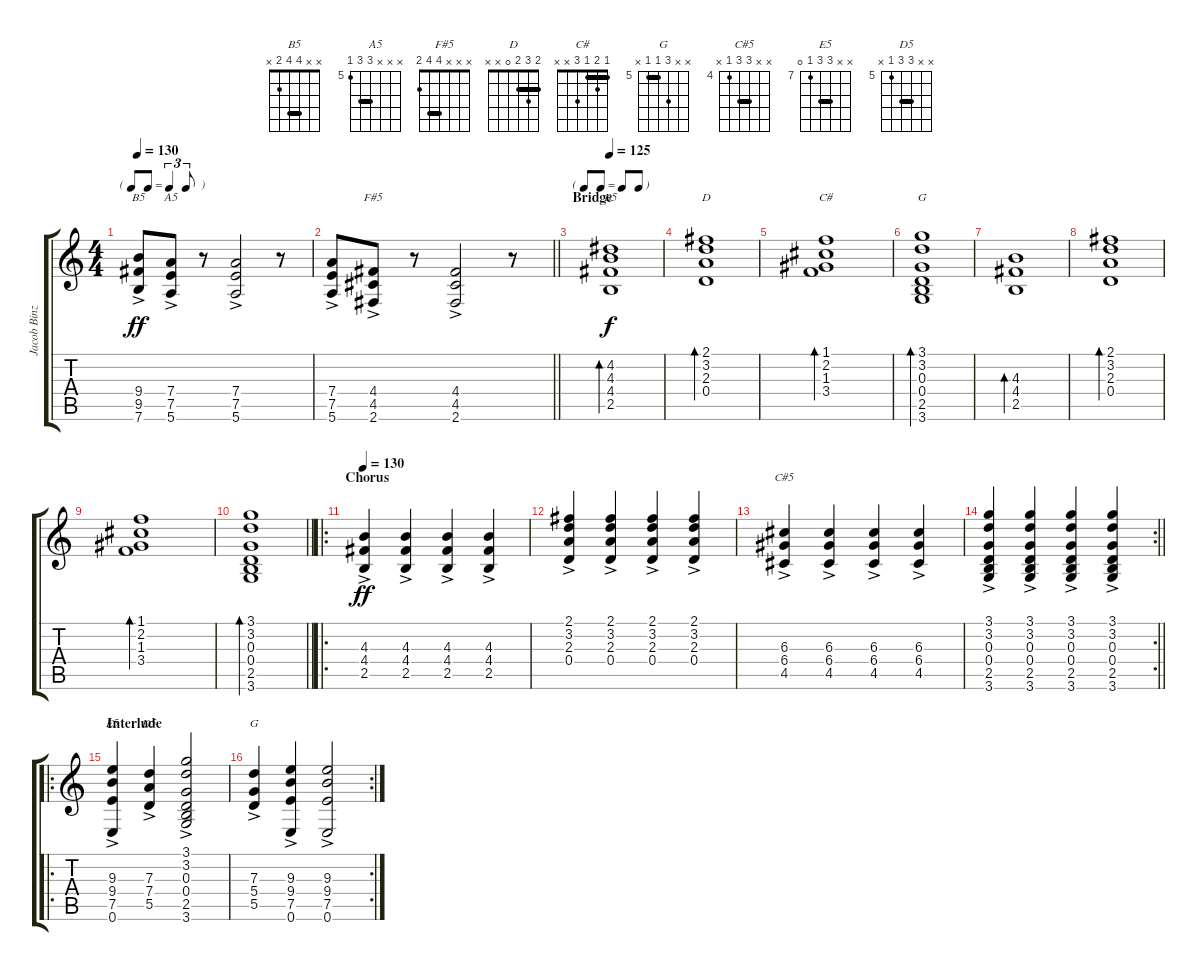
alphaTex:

\track ("Jacob Binzer (Lead guitar)" "Jacob Binz") {instrument overdrivenguitar}
\staff {score tabs}
\tuning (E4 B3 G3 D3 A2 E2) {hide}
\chord ("B5" x x x 9 9 7) {firstfret 7 barre 9}
\chord ("A5" x x x 7 7 5) {firstfret 5 barre 7}
\chord ("F#5" x x x 4 4 2) {barre 4}
\chord ("B5" x x 4 4 2 x) {barre 4}
\chord ("D" 2 3 2 0 x x) {barre 2}
\chord ("C#" 1 2 1 3 x x) {barre 1}
\chord ("G" 3 3 0 0 2 3) {barre 3}
\chord ("C#5" x x 6 6 4 x) {firstfret 4 barre 6}
\chord ("E5" x x 9 9 7 0) {firstfret 7 barre 9}
\chord ("D5" x x 7 7 5 x) {firstfret 5 barre 7}
\chord ("G" x x 7 5 5 x) {firstfret 5 barre 5}
\ts (4 4)
\tf triplet8th
\tempo 130
\clef g2
\ks c
(9.4 9.5 7.6{ac}).8{ch "B5" dy ff} (7.4 7.5 5.6{ac}).8{ch "A5"} r.8 (7.4 7.5 5.6{ac}).2 r.8 |
\barLineRight lightlight
(7.4 7.5 5.6{ac}).8 (4.4 4.5 2.6{ac}).8{ch "F#5"} r.8 (4.4 4.5 2.6{ac}).2 r.8 |
\tf none
\section ("" "Bridge")
\tempo 125
(4.2 4.3 4.4 2.5).1{bd 480 ch "B5" dy f volume 16 instrument electricguitarclean} |
(2.1 3.2 2.3 0.4).1{bd 480 ch "D"} |
(1.1 2.2 1.3 3.4).1{bd 480 ch "C#"} |
(3.1 3.2 0.3 0.4 2.5 3.6).1{bd 480 ch "G"} |
(4.3 4.4 2.5).1{bd 480} |
(2.1 3.2 2.3 0.4).1{bd 480} |
(1.1 2.2 1.3 3.4).1{bd 480} |
\barLineRight lightlight
(3.1 3.2 0.3 0.4 2.5 3.6).1{bd 480} |
\ro
\section ("" "Chorus")
\tempo 130
(4.3 4.4 2.5{ac}).4{dy ff instrument overdrivenguitar} (4.3 4.4 2.5{ac}).4 (4.3 4.4 2.5{ac}).4 (4.3 4.4 2.5{ac}).4 |
(2.1 3.2 2.3 0.4{ac}).4 (2.1 3.2 2.3 0.4{ac}).4 (2.1 3.2 2.3 0.4{ac}).4 (2.1 3.2 2.3 0.4{ac}).4 |
(6.3 6.4 4.5{ac}).4{ch "C#5"} (6.3 6.4 4.5{ac}).4 (6.3 6.4 4.5{ac}).4 (6.3 6.4 4.5{ac}).4 |
\rc 2
\barLineRight lightlight
(3.1 3.2 0.3 0.4 2.5 3.6{ac}).4 (3.1 3.2 0.3 0.4 2.5 3.6{ac}).4 (3.1 3.2 0.3 0.4 2.5 3.6{ac}).4 (3.1 3.2 0.3 0.4 2.5 3.6{ac}).4 |
\ro
\section ("" "Interlude")
(9.3 9.4 7.5{ac} 0.6{ac}).4{ch "E5"} (7.3 7.4 5.5{ac}).4{ch "D5"} (3.1 3.2 0.3 0.4 2.5 3.6{ac}).2 |
\rc 2
(7.3 5.4 5.5{ac}).4{ch "G"} (9.3 9.4 7.5 0.6{ac}).4 (9.3 9.4 7.5 0.6{ac}).2
